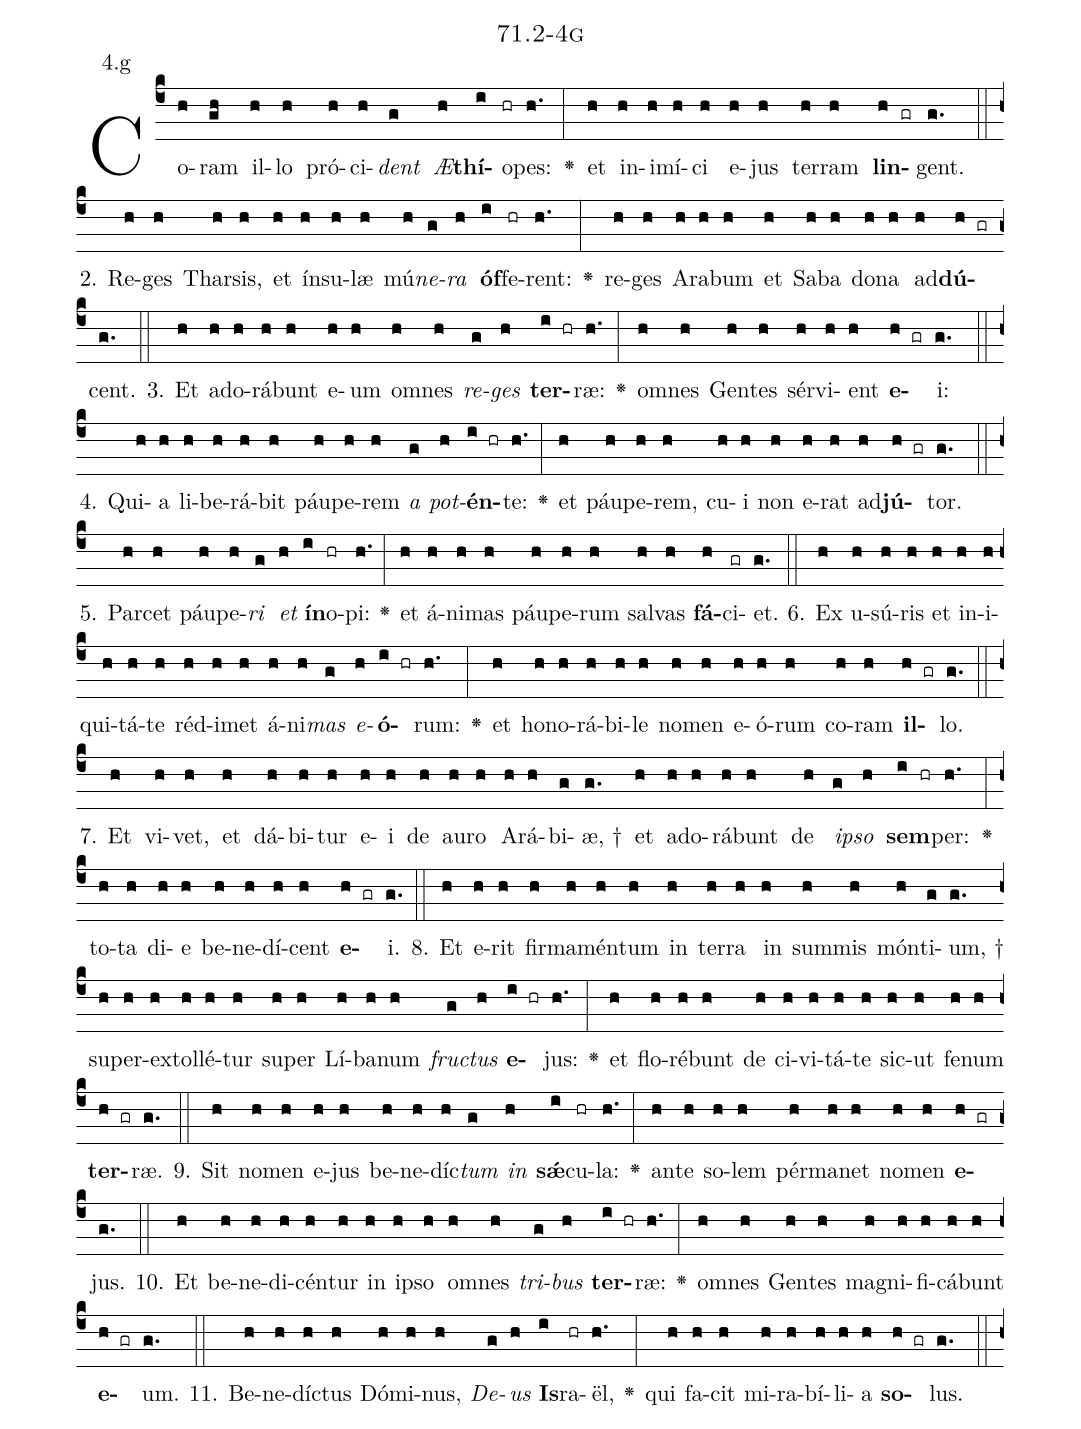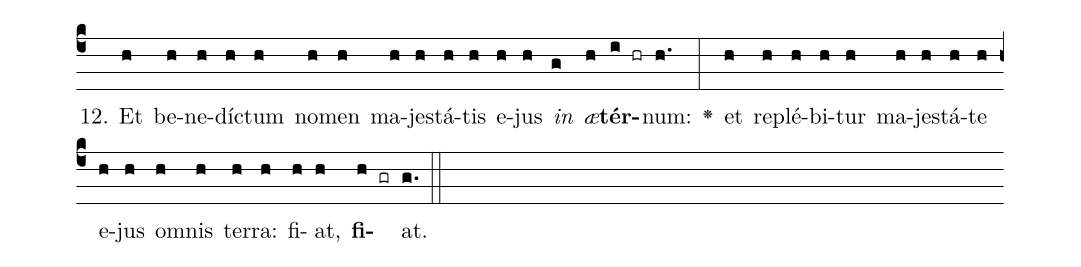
name: 71.2-4g;
annotation: 4.g;
%%
(c4)Co(h)ram(gh) il(h)lo(h) pró(h)ci(h)<i>dent</i>(g) <i>Æ</i>(h)<b>thí</b>(i)o(hr)pes:(h.) <v>\greheightstar</v>(:) et(h) in(h)i(h)mí(h)ci(h) e(h)jus(h) ter(h)ram(h) <b>lin</b>(h gr)gent.(g.) (::)
2. Re(h)ges(h) Thar(h)sis,(h) et(h) ín(h)su(h)læ(h) mú(h)<i>ne</i>(g)<i>ra</i>(h) <b>óf</b>(i)fe(hr)rent:(h.) <v>\greheightstar</v>(:) re(h)ges(h) A(h)ra(h)bum(h) et(h) Sa(h)ba(h) do(h)na(h) ad(h)<b>dú</b>(h gr)cent.(g.) (::)
3. Et(h) ad(h)o(h)rá(h)bunt(h) e(h)um(h) om(h)nes(h) <i>re</i>(g)<i>ges</i>(h) <b>ter</b>(i hr)ræ:(h.) <v>\greheightstar</v>(:) om(h)nes(h) Gen(h)tes(h) sér(h)vi(h)ent(h) <b>e</b>(h gr)i:(g.) (::)
4. Qui(h)a(h) li(h)be(h)rá(h)bit(h) páu(h)pe(h)rem(h) <i>a</i>(g) <i>pot</i>(h)<b>én</b>(i hr)te:(h.) <v>\greheightstar</v>(:) et(h) páu(h)pe(h)rem,(h) cu(h)i(h) non(h) e(h)rat(h) ad(h)<b>jú</b>(h gr)tor.(g.) (::)
5. Par(h)cet(h) páu(h)pe(h)<i>ri</i>(g) <i>et</i>(h) <b>ín</b>(i)o(hr)pi:(h.) <v>\greheightstar</v>(:) et(h) á(h)ni(h)mas(h) páu(h)pe(h)rum(h) sal(h)vas(h) <b>fá</b>(h)ci(gr)et.(g.) (::)
6. Ex(h) u(h)sú(h)ris(h) et(h) in(h)i(h)qui(h)tá(h)te(h) réd(h)i(h)met(h) á(h)ni(h)<i>mas</i>(g) <i>e</i>(h)<b>ó</b>(i hr)rum:(h.) <v>\greheightstar</v>(:) et(h) ho(h)no(h)rá(h)bi(h)le(h) no(h)men(h) e(h)ó(h)rum(h) co(h)ram(h) <b>il</b>(h gr)lo.(g.) (::)
7. Et(h) vi(h)vet,(h) et(h) dá(h)bi(h)tur(h) e(h)i(h) de(h) au(h)ro(h) A(h)rá(h)bi(g)æ, †(g.) et(h) ad(h)o(h)rá(h)bunt(h) de(h) <i>ip</i>(g)<i>so</i>(h) <b>sem</b>(i hr)per:(h.) <v>\greheightstar</v>(:) to(h)ta(h) di(h)e(h) be(h)ne(h)dí(h)cent(h) <b>e</b>(h gr)i.(g.) (::)
8. Et(h) e(h)rit(h) fir(h)ma(h)mén(h)tum(h) in(h) ter(h)ra(h) in(h) sum(h)mis(h) món(h)ti(g)um, †(g.) su(h)per(h)ex(h)tol(h)lé(h)tur(h) su(h)per(h) Lí(h)ba(h)num(h) <i>fruc</i>(g)<i>tus</i>(h) <b>e</b>(i hr)jus:(h.) <v>\greheightstar</v>(:) et(h) flo(h)ré(h)bunt(h) de(h) ci(h)vi(h)tá(h)te(h) sic(h)ut(h) fe(h)num(h) <b>ter</b>(h gr)ræ.(g.) (::)
9. Sit(h) no(h)men(h) e(h)jus(h) be(h)ne(h)díc(h)<i>tum</i>(g) <i>in</i>(h) <b>sǽ</b>(i)cu(hr)la:(h.) <v>\greheightstar</v>(:) an(h)te(h) so(h)lem(h) pér(h)ma(h)net(h) no(h)men(h) <b>e</b>(h gr)jus.(g.) (::)
10. Et(h) be(h)ne(h)di(h)cén(h)tur(h) in(h) ip(h)so(h) om(h)nes(h) <i>tri</i>(g)<i>bus</i>(h) <b>ter</b>(i hr)ræ:(h.) <v>\greheightstar</v>(:) om(h)nes(h) Gen(h)tes(h) ma(h)gni(h)fi(h)cá(h)bunt(h) <b>e</b>(h gr)um.(g.) (::)
11. Be(h)ne(h)díc(h)tus(h) Dó(h)mi(h)nus,(h) <i>De</i>(g)<i>us</i>(h) <b>Is</b>(i)ra(hr)ël,(h.) <v>\greheightstar</v>(:) qui(h) fa(h)cit(h) mi(h)ra(h)bí(h)li(h)a(h) <b>so</b>(h gr)lus.(g.) (::)
12. Et(h) be(h)ne(h)díc(h)tum(h) no(h)men(h) ma(h)jes(h)tá(h)tis(h) e(h)jus(h) <i>in</i>(g) <i>æ</i>(h)<b>tér</b>(i hr)num:(h.) <v>\greheightstar</v>(:) et(h) re(h)plé(h)bi(h)tur(h) ma(h)jes(h)tá(h)te(h) e(h)jus(h) om(h)nis(h) ter(h)ra:(h) fi(h)at,(h) <b>fi</b>(h gr)at.(g.) (::)
